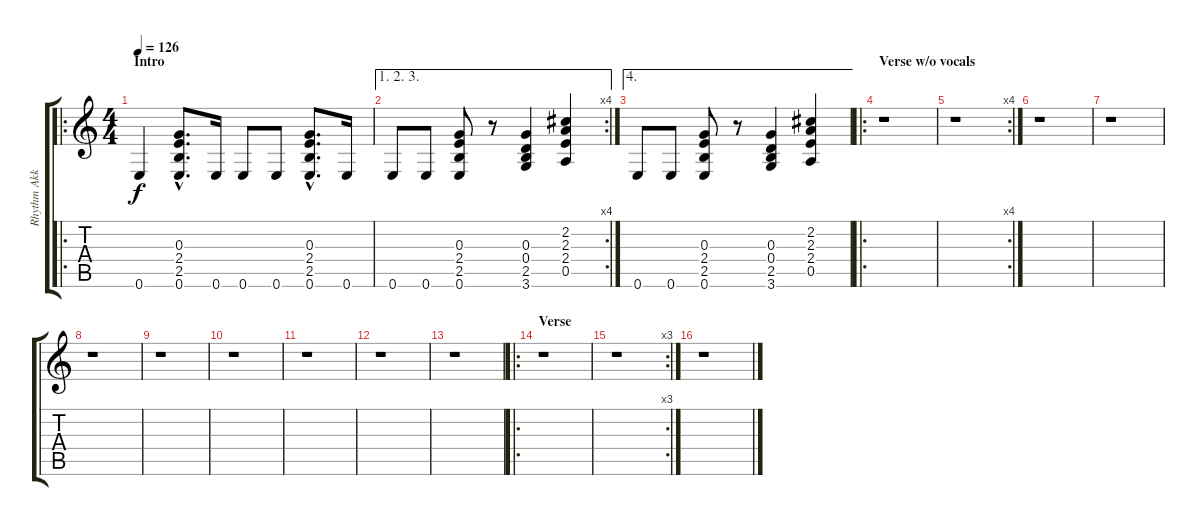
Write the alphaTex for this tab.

\track ("Rhythm Akkustik" "Rhythm Akk") {instrument acousticguitarnylon}
\staff {score tabs}
\tuning (E4 B3 G3 D3 A2 E2) {hide}
\ro
\ts (4 4)
\section ("" "Intro")
\tempo 126
\clef g2
\ks c
0.6.4{dy f instrument acousticguitarnylon} (0.3{hac} 2.4{hac} 2.5{hac} 0.6{hac}).8{d} 0.6.16 0.6.8 0.6.8 (0.3{hac} 2.4{hac} 2.5{hac} 0.6{hac}).8{d} 0.6.16 |
\ae (1 2 3)
\rc 4
0.6.8 0.6.8 (0.3 2.4 2.5 0.6).8 r.8 (0.3 0.4 2.5 3.6).4 (2.2 2.3 2.4 0.5).4 |
\ae 4
0.6.8 0.6.8 (0.3 2.4 2.5 0.6).8 r.8 (0.3 0.4 2.5 3.6).4 (2.2 2.3 2.4 0.5).4 |
\ro
\section ("" "Verse w/o vocals")
r.1 |
\rc 4
r.1 |
r.1 |
r.1 |
r.1 |
r.1 |
r.1 |
r.1 |
r.1 |
r.1 |
\ro
\section ("" "Verse")
r.1 |
\rc 3
r.1 |
r.1
